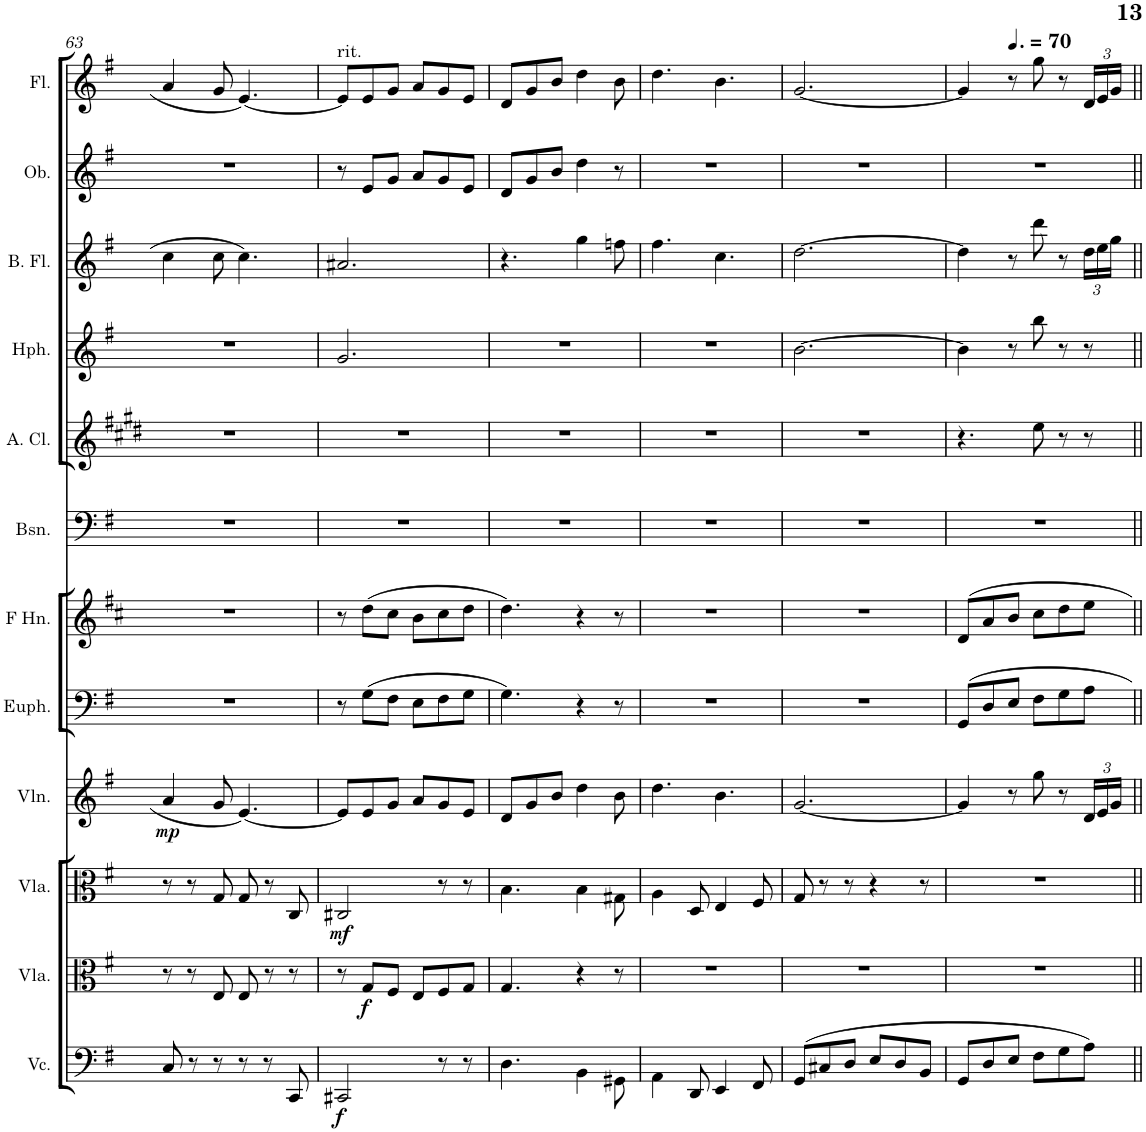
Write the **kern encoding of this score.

**kern	**dynam	**kern	**dynam	**kern	**dynam	**kern	**dynam	**kern	**kern	**kern	**kern	**kern	**kern	**kern	**kern
*part12	*part12	*part11	*part11	*part10	*part10	*part9	*part9	*part8	*part7	*part6	*part5	*part4	*part3	*part2	*part1
*staff12	*staff12	*staff11	*staff11	*staff10	*staff10	*staff9	*staff9	*staff8	*staff7	*staff6	*staff5	*staff4	*staff3	*staff2	*staff1
*I"Violoncello	*	*I"Viola	*	*I"Viola	*	*I"Violin	*	*I"Euphonium	*I"Horn in F	*I"Bassoon	*I"Alto Clarinet	*I"Heckelphone	*I"Bass Flute	*I"Oboe	*I"Flute
*I'Vc.	*	*I'Vla.	*	*I'Vla.	*	*I'Vln.	*	*I'Euph.	*	*I'Bsn.	*I'A. Cl.	*I'Hph.	*I'B. Fl.	*I'Ob.	*I'Fl.
!!LO:PB:g=z
*clefF4	*	*clefC3	*	*clefC3	*	*clefG2	*	*clefF4	*clefG2	*clefF4	*clefG2	*clefG2	*clefG2	*clefG2	*clefG2
*	*	*	*	*	*	*	*	*	*Trd4c7	*	*Trd5c9	*Trd7c12	*Trd7c12	*	*
*k[f#]	*	*k[f#]	*	*k[f#]	*	*k[f#]	*	*k[f#]	*k[f#c#]	*k[f#]	*k[f#c#g#d#]	*k[f#]	*k[f#]	*k[f#]	*k[f#]
*M6/8	*	*M6/8	*	*M6/8	*	*M6/8	*	*M6/8	*M6/8	*M6/8	*M6/8	*M6/8	*M6/8	*M6/8	*M6/8
=63	=63	=63	=63	=63	=63	=63	=63	=63	=63	=63	=63	=63	=63	=63	=63
!	!	!	!	!	!	!	!LO:DY:b	!	!	!	!	!	!	!	!
8C/	.	8r	.	8r	.	4a/	mp	2.r	2.r	2.r	2.r	2.r	4cc\	2.r	4a/
8r	.	8r	.	8r	.	.	.	.	.	.	.	.	.	.	.
8r	.	8E/	.	8G/	.	8g/	.	.	.	.	.	.	8cc\	.	8g/
8r	.	8E/	.	8G/	.	[4.e/	.	.	.	.	.	.	4.cc\	.	[4.e/
8r	.	8r	.	8r	.	.	.	.	.	.	.	.	.	.	.
8CC/	.	8r	.	8C/	.	.	.	.	.	.	.	.	.	.	.
=64	=64	=64	=64	=64	=64	=64	=64	=64	=64	=64	=64	=64	=64	=64	=64
!	!	!	!	!	!	!	!	!	!	!	!	!	!	!	!LO:TX:a:t=rit.
!	!LO:DY:b	!	!	!	!LO:DY:b	!	!	!	!	!	!	!	!	!	!
2CC#X/	f	8r	.	2C#X/	mf	8e/L]	.	8r	8r	2.r	2.r	2.g/	2.a#X/	8r	8e/L]
!	!	!	!LO:DY:b	!	!	!	!	!	!	!	!	!	!	!	!
.	.	8G/L	f	.	.	8e/	.	(8G\L	(8dd\L	.	.	.	.	8e/L	8e/
.	.	8F#/J	.	.	.	8g/J	.	8F#\J	8cc#\J	.	.	.	.	8g/J	8g/J
.	.	8E/L	.	.	.	8a/L	.	8E\L	8b\L	.	.	.	.	8a/L	8a/L
8r	.	8F#/	.	8r	.	8g/	.	8F#\	8cc#\	.	.	.	.	8g/	8g/
8r	.	8G/J	.	8r	.	8e/J	.	8G\J	8dd\J	.	.	.	.	8e/J	8e/J
=65	=65	=65	=65	=65	=65	=65	=65	=65	=65	=65	=65	=65	=65	=65	=65
4.D\	.	4.G/	.	4.B\	.	8d/L	.	4.G\)	4.dd\)	2.r	2.r	2.r	4.r	8d/L	8d/L
.	.	.	.	.	.	8g/	.	.	.	.	.	.	.	8g/	8g/
.	.	.	.	.	.	8b/J	.	.	.	.	.	.	.	8b/J	8b/J
4BB\	.	4r	.	4B\	.	4dd\	.	4r	4r	.	.	.	4gg\	4dd\	4dd\
8GG#X\	.	8r	.	8G#X\	.	8b\	.	8r	8r	.	.	.	8ffn\	8r	8b\
=66	=66	=66	=66	=66	=66	=66	=66	=66	=66	=66	=66	=66	=66	=66	=66
4AA\	.	2.r	.	4A\	.	4.dd\	.	2.r	2.r	2.r	2.r	2.r	4.ff#\	2.r	4.dd\
8DD/	.	.	.	8D/	.	.	.	.	.	.	.	.	.	.	.
4EE/	.	.	.	4E/	.	4.b\	.	.	.	.	.	.	4.cc\	.	4.b\
8FF#/	.	.	.	8F#/	.	.	.	.	.	.	.	.	.	.	.
=67	=67	=67	=67	=67	=67	=67	=67	=67	=67	=67	=67	=67	=67	=67	=67
(8GG/L	.	2.r	.	8G/	.	[2.g/	.	2.r	2.r	2.r	2.r	[2.b\	[2.dd\	2.r	[2.g/
8C#X/	.	.	.	8r	.	.	.	.	.	.	.	.	.	.	.
8D/J	.	.	.	8r	.	.	.	.	.	.	.	.	.	.	.
8E/L	.	.	.	4r	.	.	.	.	.	.	.	.	.	.	.
8D/	.	.	.	.	.	.	.	.	.	.	.	.	.	.	.
8BB/J	.	.	.	8r	.	.	.	.	.	.	.	.	.	.	.
=68	=68	=68	=68	=68	=68	=68	=68	=68	=68	=68	=68	=68	=68	=68	=68
8GG/L	.	2.r	.	2.r	.	4g/]	.	8GG/L	8d/L	2.r	4.r	4b\]	4dd\]	2.r	4g/]
8D/	.	.	.	.	.	.	.	8D/	8a/	.	.	.	.	.	.
*	*	*	*	*	*	*	*	*	*	*	*	*	*	*	*MM105
8E/J	.	.	.	.	.	8r	.	8E/J	8b/J	.	.	8r	8r	.	8r
8F#\L	.	.	.	.	.	8gg\	.	8F#\L	8cc#\L	.	8ee\	8bb\	8ddd\	.	8gg\
8G\	.	.	.	.	.	8r	.	8G\	8dd\	.	8r	8r	8r	.	8r
*	*	*	*	*	*	*Xbrackettup	*	*	*	*	*	*	*Xbrackettup	*	*Xbrackettup
8A\J)	.	.	.	.	.	24d/LL	.	8A\J	8ee\J	.	8r	8r	24dd\LL	.	24d/LL
.	.	.	.	.	.	24e/	.	.	.	.	.	.	24ee\	.	24e/
.	.	.	.	.	.	24g/JJ	.	.	.	.	.	.	24gg\JJ	.	24g/JJ
=||	=||	=||	=||	=||	=||	=||	=||	=||	=||	=||	=||	=||	=||	=||	=||
*-	*-	*-	*-	*-	*-	*-	*-	*-	*-	*-	*-	*-	*-	*-	*-
